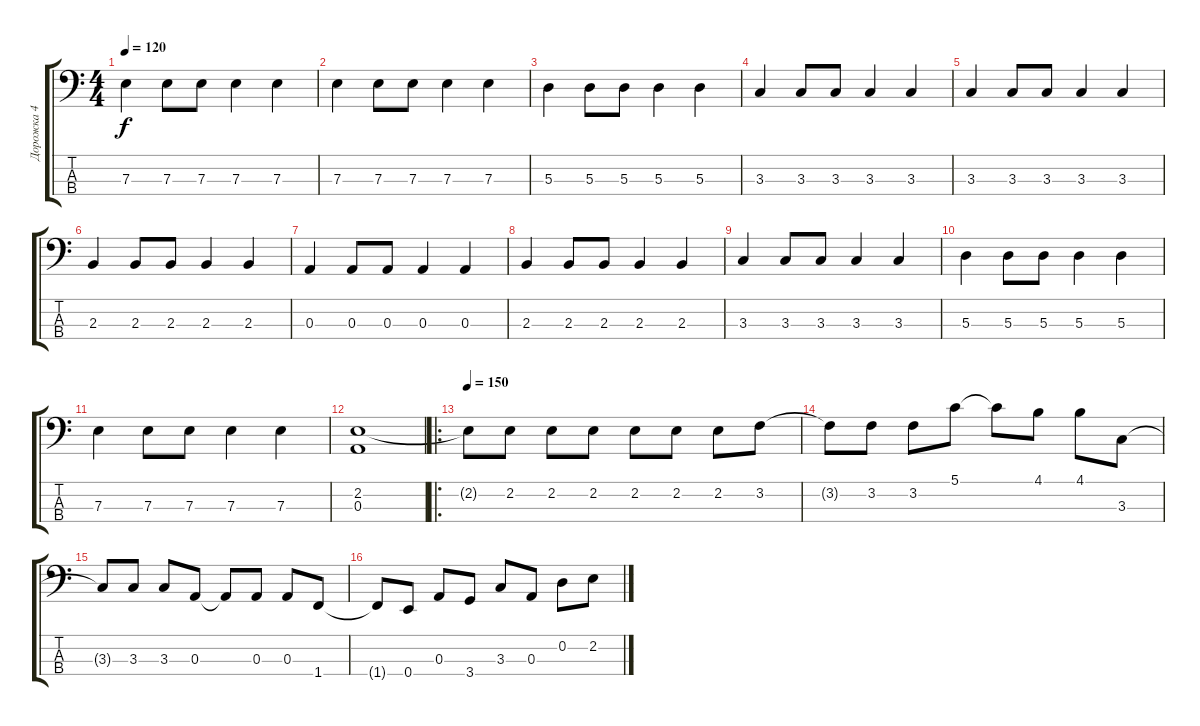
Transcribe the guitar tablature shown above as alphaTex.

\track ("Дорожка 4" "Дорожка 4") {instrument electricbasspick}
\staff {score tabs}
\tuning (G2 D2 A1 E1) {hide}
\ts (4 4)
\tempo 120
\clef f4
\ks aminor
7.3.4{dy f} 7.3.8 7.3.8 7.3.4 7.3.4 |
7.3.4 7.3.8 7.3.8 7.3.4 7.3.4 |
5.3.4 5.3.8 5.3.8 5.3.4 5.3.4 |
3.3.4 3.3.8 3.3.8 3.3.4 3.3.4 |
3.3.4 3.3.8 3.3.8 3.3.4 3.3.4 |
2.3.4 2.3.8 2.3.8 2.3.4 2.3.4 |
0.3.4 0.3.8 0.3.8 0.3.4 0.3.4 |
2.3.4 2.3.8 2.3.8 2.3.4 2.3.4 |
3.3.4 3.3.8 3.3.8 3.3.4 3.3.4 |
5.3.4 5.3.8 5.3.8 5.3.4 5.3.4 |
7.3.4 7.3.8 7.3.8 7.3.4 7.3.4 |
(2.2 0.3).1 |
\ro
\tempo 150
\ks c
2.2{t}.8 2.2.8 2.2.8 2.2.8 2.2.8 2.2.8 2.2.8 3.2.8 |
3.2{t}.8 3.2.8 3.2.8 5.1.8 5.1{t}.8 4.1.8 4.1.8 3.3.8 |
3.3{t}.8 3.3.8 3.3.8 0.3.8 0.3{t}.8 0.3.8 0.3.8 1.4.8 |
1.4{t}.8 0.4.8 0.3.8 3.4.8 3.3.8 0.3.8 0.2.8 2.2.8
